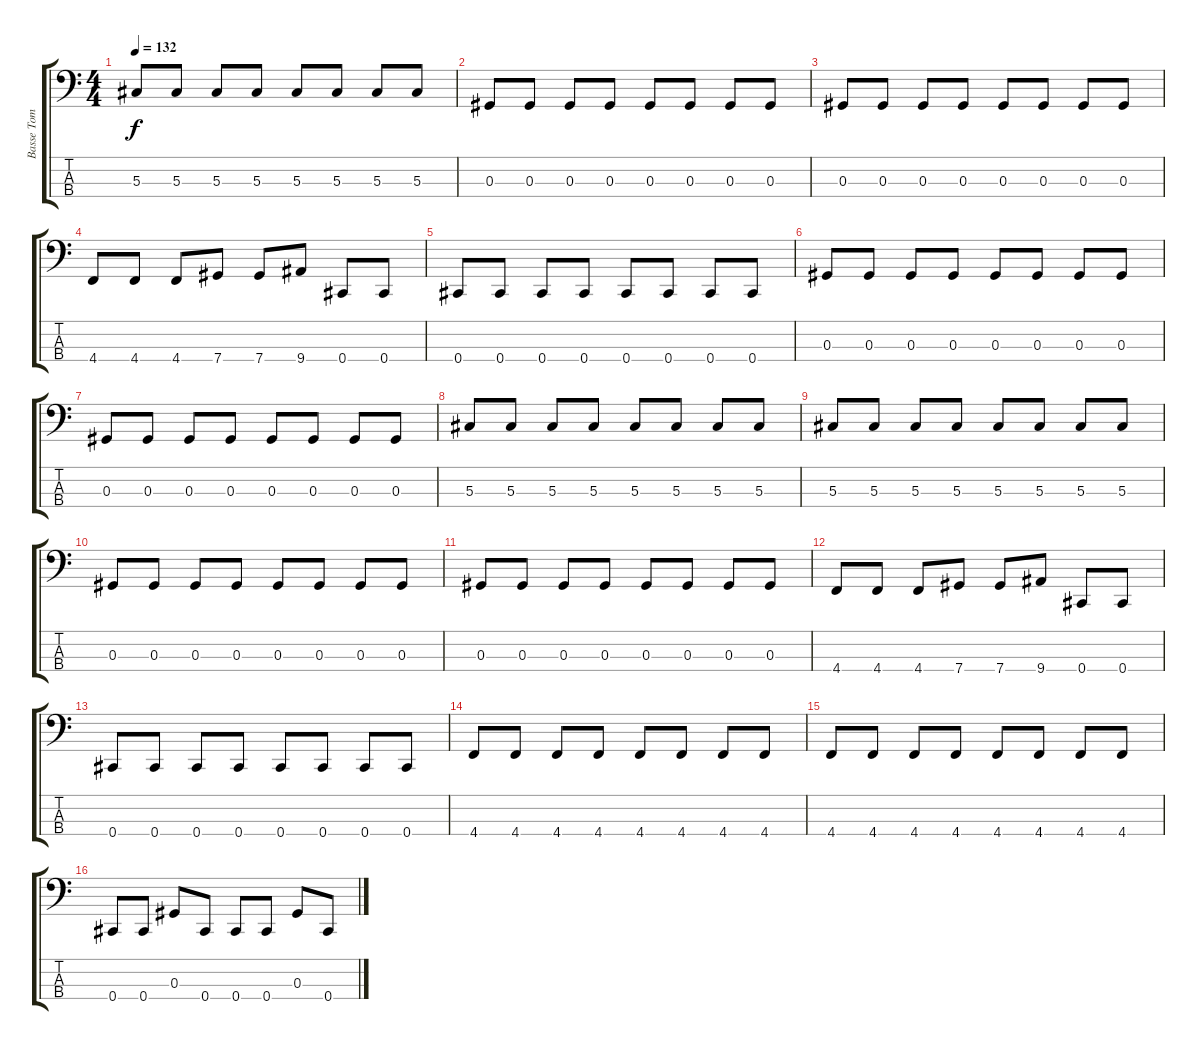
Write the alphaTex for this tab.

\track ("Basse Tom" "Basse Tom") {instrument electricbasspick}
\staff {score tabs}
\tuning (Gb2 Db2 Ab1 Db1) {hide}
\ts (4 4)
\tempo 132
\clef f4
\ks c
5.3.8{dy f} 5.3.8 5.3.8 5.3.8 5.3.8 5.3.8 5.3.8 5.3.8 |
0.3.8 0.3.8 0.3.8 0.3.8 0.3.8 0.3.8 0.3.8 0.3.8 |
0.3.8 0.3.8 0.3.8 0.3.8 0.3.8 0.3.8 0.3.8 0.3.8 |
4.4.8 4.4.8 4.4.8 7.4.8 7.4.8 9.4.8 0.4.8 0.4.8 |
0.4.8 0.4.8 0.4.8 0.4.8 0.4.8 0.4.8 0.4.8 0.4.8 |
0.3.8 0.3.8 0.3.8 0.3.8 0.3.8 0.3.8 0.3.8 0.3.8 |
0.3.8 0.3.8 0.3.8 0.3.8 0.3.8 0.3.8 0.3.8 0.3.8 |
5.3.8 5.3.8 5.3.8 5.3.8 5.3.8 5.3.8 5.3.8 5.3.8 |
5.3.8 5.3.8 5.3.8 5.3.8 5.3.8 5.3.8 5.3.8 5.3.8 |
0.3.8 0.3.8 0.3.8 0.3.8 0.3.8 0.3.8 0.3.8 0.3.8 |
0.3.8 0.3.8 0.3.8 0.3.8 0.3.8 0.3.8 0.3.8 0.3.8 |
4.4.8 4.4.8 4.4.8 7.4.8 7.4.8 9.4.8 0.4.8 0.4.8 |
0.4.8 0.4.8 0.4.8 0.4.8 0.4.8 0.4.8 0.4.8 0.4.8 |
4.4.8 4.4.8 4.4.8 4.4.8 4.4.8 4.4.8 4.4.8 4.4.8 |
4.4.8 4.4.8 4.4.8 4.4.8 4.4.8 4.4.8 4.4.8 4.4.8 |
0.4.8 0.4.8 0.3.8 0.4.8 0.4.8 0.4.8 0.3.8 0.4.8
